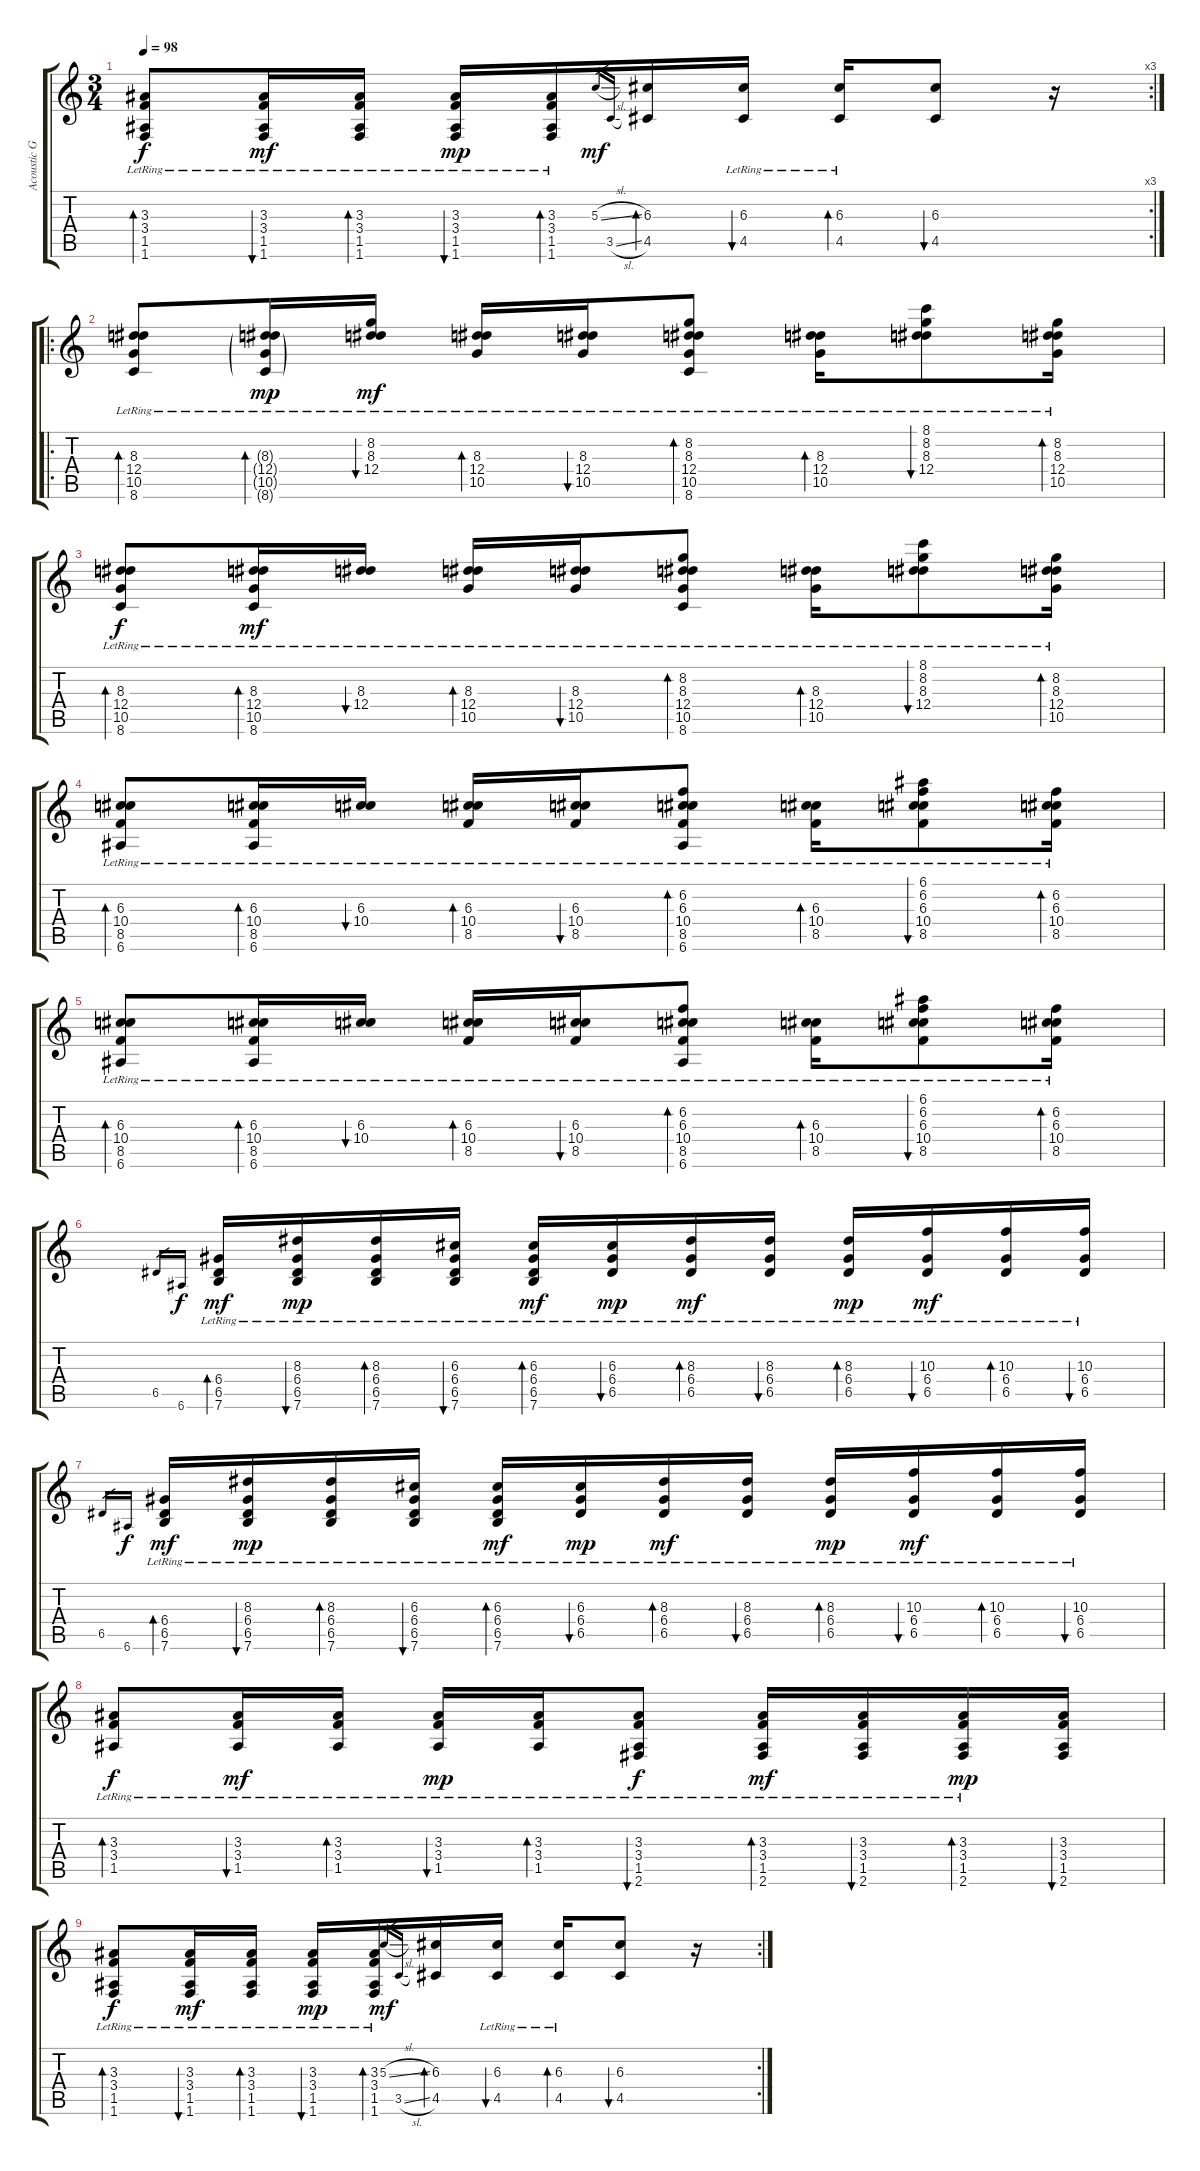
\track ("Acoustic Guitar" "Acoustic G") {instrument acousticguitarsteel}
\staff {score tabs}
\tuning (E4 B3 G3 D3 A2 E2) {hide}
\rc 3
\ts (3 4)
\tempo 98
\clef g2
\ks c
(3.3{lr} 3.4{lr} 1.5{lr} 1.6{lr}).8{bd 60 dy f} (3.3{lr} 3.4{lr} 1.5{lr} 1.6{lr}).16{bu 60 dy mf} (3.3{lr} 3.4{lr} 1.5{lr} 1.6{lr}).16{bd 60} (3.3{lr} 3.4{lr} 1.5{lr} 1.6{lr}).16{bu 60 dy mp} (3.3{lr} 3.4{lr} 1.5{lr} 1.6{lr}).16{bd 60} 5.3{sl}.16{gr dy mf} 3.5{sl}.16{gr} (6.3 4.5).16{bd 60} (6.3{lr} 4.5{lr}).16{bu 60} (6.3{lr} 4.5{lr}).16{bd 60} (6.3 4.5).8{bu 60} r.16 |
\ro
(8.3{lr} 12.4{lr} 10.5{lr} 8.6{lr}).8{bd 60 volume 15 instrument electricguitarjazz} (8.3{g lr} 12.4{g lr} 10.5{g lr} 8.6{g}).16{bd 60 dy mp} (8.2 8.3{lr} 12.4{lr}).16{bu 60 dy mf} (8.3{lr} 12.4{lr} 10.5{lr}).16{bd 60} (8.3{lr} 12.4{lr} 10.5{lr}).16{bu 60} (8.2 8.3{lr} 12.4 10.5{lr} 8.6{lr}).8{bd 60} (8.3{lr} 12.4{lr} 10.5{lr}).16{bd 60} (8.1{lr} 8.2{lr} 8.3{lr} 12.4{lr}).8{bu 60} (8.2{lr} 8.3{lr} 12.4{lr} 10.5{lr}).16{bd 60} |
(8.3{lr} 12.4{lr} 10.5{lr} 8.6{lr}).8{bd 60 dy f} (8.3{lr} 12.4{lr} 10.5{lr} 8.6).16{bd 60 dy mf} (8.3{lr} 12.4{lr}).16{bu 60} (8.3{lr} 12.4{lr} 10.5{lr}).16{bd 60} (8.3{lr} 12.4{lr} 10.5{lr}).16{bu 60} (8.2 8.3{lr} 12.4 10.5{lr} 8.6{lr}).8{bd 60} (8.3{lr} 12.4{lr} 10.5{lr}).16{bd 60} (8.1{lr} 8.2{lr} 8.3{lr} 12.4{lr}).8{bu 60} (8.2{lr} 8.3{lr} 12.4{lr} 10.5{lr}).16{bd 60} |
(6.3{lr} 10.4{lr} 8.5{lr} 6.6{lr}).8{bd 60} (6.3{lr} 10.4{lr} 8.5{lr} 6.6).16{bd 60} (6.3{lr} 10.4{lr}).16{bu 60} (6.3{lr} 10.4{lr} 8.5{lr}).16{bd 60} (6.3{lr} 10.4{lr} 8.5{lr}).16{bu 60} (6.2 6.3{lr} 10.4 8.5{lr} 6.6{lr}).8{bd 60} (6.3{lr} 10.4{lr} 8.5{lr}).16{bd 60} (6.1{lr} 6.2{lr} 6.3{lr} 10.4{lr} 8.5).8{bu 60} (6.2{lr} 6.3{lr} 10.4{lr} 8.5{lr}).16{bd 60} |
(6.3{lr} 10.4{lr} 8.5{lr} 6.6{lr}).8{bd 60} (6.3{lr} 10.4{lr} 8.5{lr} 6.6).16{bd 60} (6.3{lr} 10.4{lr}).16{bu 60} (6.3{lr} 10.4{lr} 8.5{lr}).16{bd 60} (6.3{lr} 10.4{lr} 8.5{lr}).16{bu 60} (6.2 6.3{lr} 10.4 8.5{lr} 6.6{lr}).8{bd 60} (6.3{lr} 10.4{lr} 8.5{lr}).16{bd 60} (6.1{lr} 6.2{lr} 6.3{lr} 10.4{lr} 8.5).8{bu 60} (6.2{lr} 6.3{lr} 10.4{lr} 8.5{lr}).16{bd 60} |
6.5.16{gr} 6.6.16{gr dy f} (6.4{lr} 6.5{lr} 7.6{lr}).16{bd 30 dy mf} (8.3 6.4{lr} 6.5 7.6{lr}).16{bu 30 dy mp} (8.3{lr} 6.4{lr} 6.5{lr} 7.6{lr}).16{bd 30} (6.3{lr} 6.4{lr} 6.5{lr} 7.6{lr}).16{bu 30} (6.3{lr} 6.4{lr} 6.5{lr} 7.6{lr}).16{bd 30 dy mf} (6.3{lr} 6.4{lr} 6.5{lr}).16{bu 30 dy mp} (8.3{lr} 6.4{lr} 6.5{lr}).16{bd 30 dy mf} (8.3{lr} 6.4{lr} 6.5{lr}).16{bu 30} (8.3{lr} 6.4{lr} 6.5{lr}).16{bd 30 dy mp} (10.3{lr} 6.4{lr} 6.5{lr}).16{bu 30 dy mf} (10.3{lr} 6.4{lr} 6.5{lr}).16{bd 30} (10.3{lr} 6.4{lr} 6.5{lr}).16{bu 30} |
6.5.16{gr} 6.6.16{gr dy f} (6.4{lr} 6.5{lr} 7.6{lr}).16{bd 30 dy mf} (8.3 6.4{lr} 6.5 7.6{lr}).16{bu 30 dy mp} (8.3{lr} 6.4{lr} 6.5{lr} 7.6{lr}).16{bd 30} (6.3{lr} 6.4{lr} 6.5{lr} 7.6{lr}).16{bu 30} (6.3{lr} 6.4{lr} 6.5{lr} 7.6{lr}).16{bd 30 dy mf} (6.3{lr} 6.4{lr} 6.5{lr}).16{bu 30 dy mp} (8.3{lr} 6.4{lr} 6.5{lr}).16{bd 30 dy mf} (8.3{lr} 6.4{lr} 6.5{lr}).16{bu 30} (8.3{lr} 6.4{lr} 6.5{lr}).16{bd 30 dy mp} (10.3{lr} 6.4{lr} 6.5{lr}).16{bu 30 dy mf} (10.3{lr} 6.4{lr} 6.5{lr}).16{bd 30} (10.3{lr} 6.4{lr} 6.5{lr}).16{bu 30} |
(3.3{lr} 3.4{lr} 1.5{lr}).8{bd 60 dy f} (3.3{lr} 3.4{lr} 1.5{lr}).16{bu 60 dy mf} (3.3{lr} 3.4{lr} 1.5{lr}).16{bd 60} (3.3{lr} 3.4{lr} 1.5{lr}).16{bu 60 dy mp} (3.3{lr} 3.4{lr} 1.5{lr}).16{bd 60} (3.3{lr} 3.4{lr} 1.5{lr} 2.6{lr}).8{bu 60 dy f} (3.3{lr} 3.4{lr} 1.5{lr} 2.6{lr}).16{bd 60 dy mf} (3.3{lr} 3.4{lr} 1.5{lr} 2.6{lr}).16{bu 60} (3.3{lr} 3.4{lr} 1.5{lr} 2.6{lr}).16{bd 60 dy mp} (3.3 3.4 1.5 2.6).16{bu 60} |
\rc 2
(3.3{lr} 3.4{lr} 1.5{lr} 1.6{lr}).8{bd 60 dy f} (3.3{lr} 3.4{lr} 1.5{lr} 1.6{lr}).16{bu 60 dy mf} (3.3{lr} 3.4{lr} 1.5{lr} 1.6{lr}).16{bd 60} (3.3{lr} 3.4{lr} 1.5{lr} 1.6{lr}).16{bu 60 dy mp} (3.3{lr} 3.4{lr} 1.5{lr} 1.6{lr}).16{bd 60} 5.3{sl}.16{gr dy mf} 3.5{sl}.16{gr} (6.3 4.5).16{bd 60} (6.3{lr} 4.5{lr}).16{bu 60} (6.3{lr} 4.5{lr}).16{bd 60} (6.3 4.5).8{bu 60} r.16
